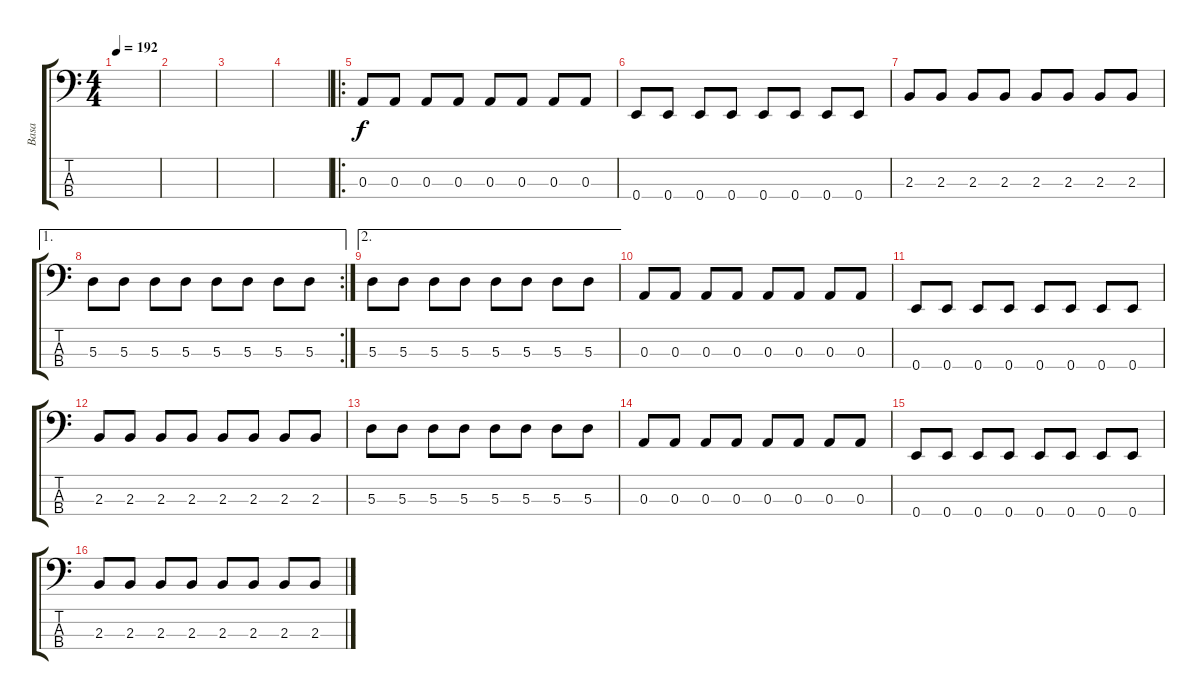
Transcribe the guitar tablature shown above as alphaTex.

\track ("Basa" "Basa") {instrument electricbasspick}
\staff {score tabs}
\tuning (G2 D2 A1 E1) {hide}
\ts (4 4)
\tempo 192
\clef f4
\ks c
|
|
|
|
\ro
0.3.8 0.3.8 0.3.8 0.3.8 0.3.8 0.3.8 0.3.8 0.3.8 |
0.4.8 0.4.8 0.4.8 0.4.8 0.4.8 0.4.8 0.4.8 0.4.8 |
2.3.8 2.3.8 2.3.8 2.3.8 2.3.8 2.3.8 2.3.8 2.3.8 |
\ae 1
\rc 2
5.3.8 5.3.8 5.3.8 5.3.8 5.3.8 5.3.8 5.3.8 5.3.8 |
\ae 2
5.3.8 5.3.8 5.3.8 5.3.8 5.3.8 5.3.8 5.3.8 5.3.8 |
0.3.8 0.3.8 0.3.8 0.3.8 0.3.8 0.3.8 0.3.8 0.3.8 |
0.4.8 0.4.8 0.4.8 0.4.8 0.4.8 0.4.8 0.4.8 0.4.8 |
2.3.8 2.3.8 2.3.8 2.3.8 2.3.8 2.3.8 2.3.8 2.3.8 |
5.3.8 5.3.8 5.3.8 5.3.8 5.3.8 5.3.8 5.3.8 5.3.8 |
0.3.8 0.3.8 0.3.8 0.3.8 0.3.8 0.3.8 0.3.8 0.3.8 |
0.4.8 0.4.8 0.4.8 0.4.8 0.4.8 0.4.8 0.4.8 0.4.8 |
2.3.8 2.3.8 2.3.8 2.3.8 2.3.8 2.3.8 2.3.8 2.3.8
